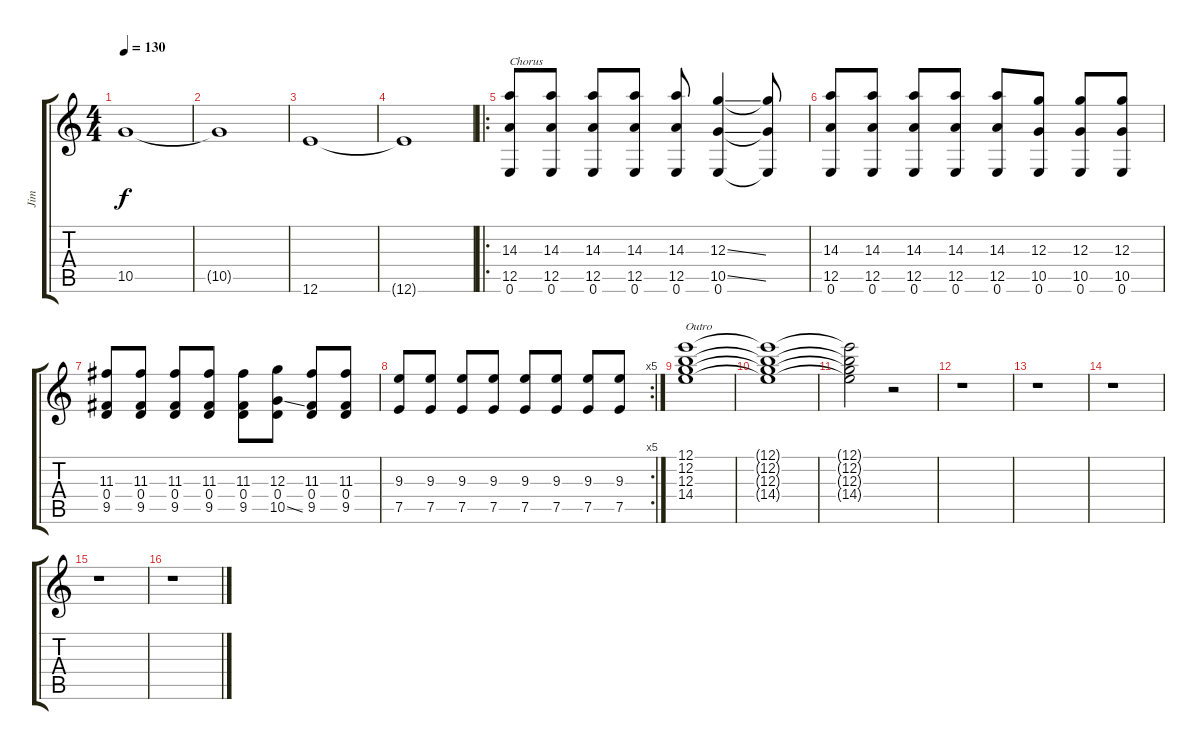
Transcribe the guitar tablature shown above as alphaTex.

\track ("Jim" "Jim") {instrument overdrivenguitar}
\staff {score tabs}
\tuning (E4 B3 G3 D3 A2 E2) {hide}
\ts (4 4)
\tempo 130
\clef g2
\ks c
10.5.1{dy f instrument acousticgrandpiano} |
10.5{t}.1{instrument acousticgrandpiano} |
12.6.1{instrument acousticgrandpiano} |
12.6{t}.1{instrument acousticgrandpiano} |
\ro
(14.3 12.5 0.6).8{txt "Chorus" instrument overdrivenguitar} (14.3 12.5 0.6).8 (14.3 12.5 0.6).8 (14.3 12.5 0.6).8 (14.3 12.5 0.6).8 (12.3{ss} 10.5{ss} 0.6).4 (12.3{t} 10.5{t} 0.6{t}).8 |
(14.3 12.5 0.6).8 (14.3 12.5 0.6).8 (14.3 12.5 0.6).8 (14.3 12.5 0.6).8 (14.3 12.5 0.6).8 (12.3 10.5 0.6).8 (12.3 10.5 0.6).8 (12.3 10.5 0.6).8 |
(11.3 0.4 9.5).8 (11.3 0.4 9.5).8 (11.3 0.4 9.5).8 (11.3 0.4 9.5).8 (11.3 0.4 9.5).8 (12.3 0.4 10.5{ss}).8 (11.3 0.4 9.5).8 (11.3 0.4 9.5).8 |
\rc 5
(9.3 7.5).8 (9.3 7.5).8 (9.3 7.5).8 (9.3 7.5).8 (9.3 7.5).8 (9.3 7.5).8 (9.3 7.5).8 (9.3 7.5).8 |
(12.1 12.2 12.3 14.4).1{txt "Outro"} |
(12.1{t} 12.2{t} 12.3{t} 14.4{t}).1 |
(12.1{t} 12.2{t} 12.3{t} 14.4{t}).2 r.2 |
r.1 |
r.1 |
r.1 |
r.1 |
r.1
